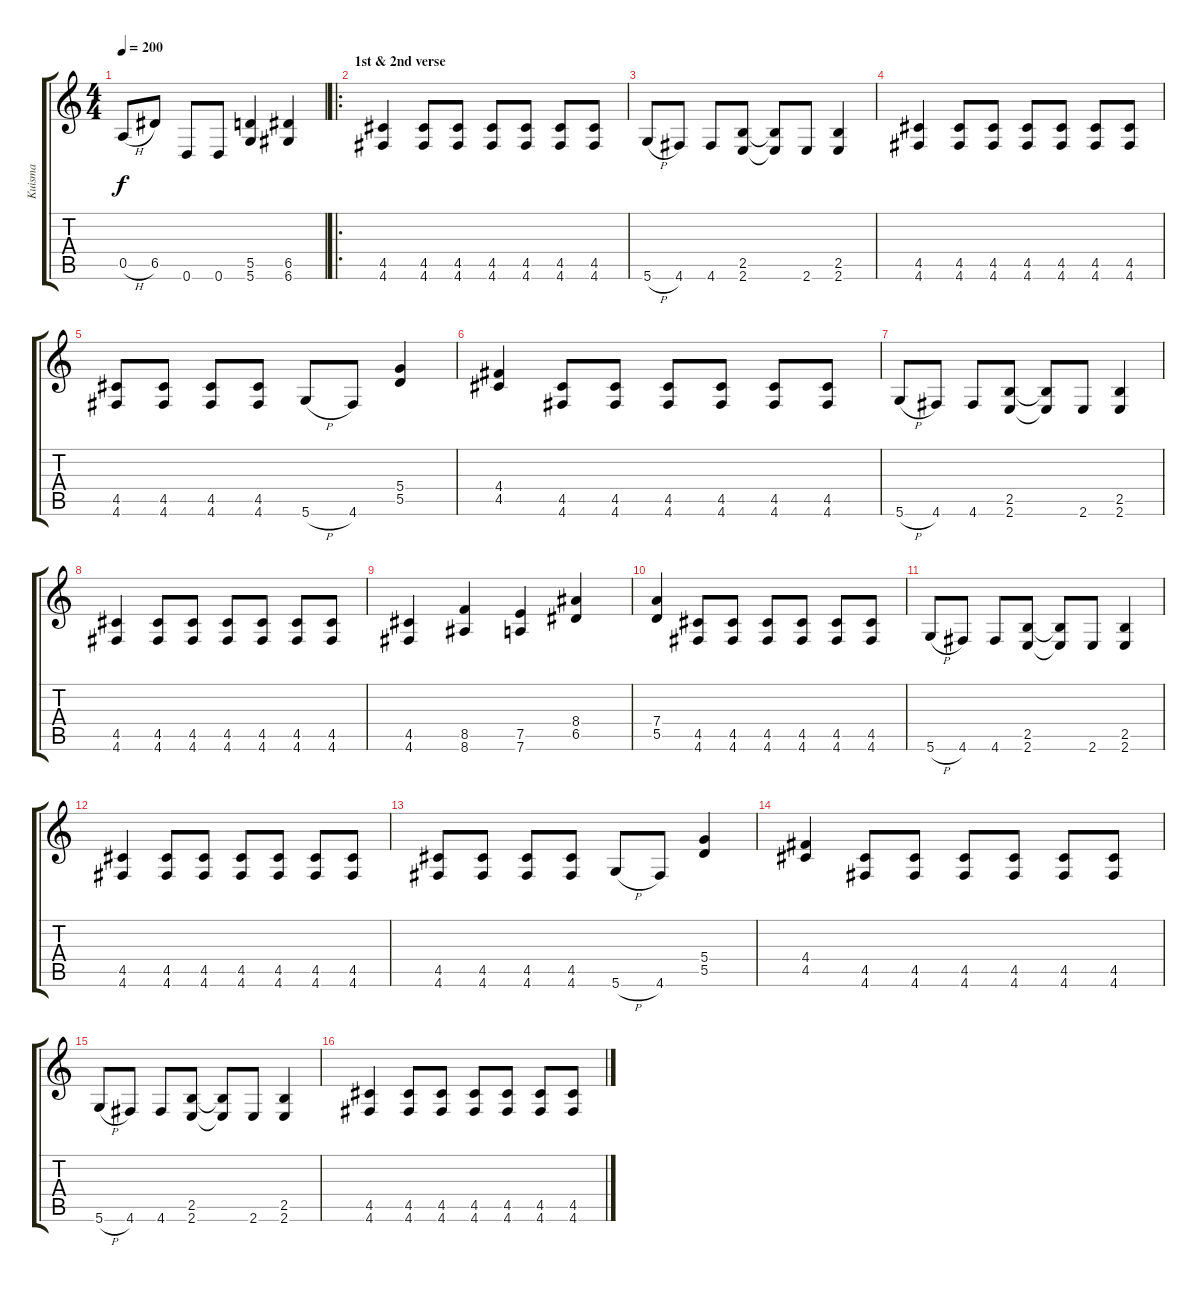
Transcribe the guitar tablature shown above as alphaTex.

\track ("Kuisma" "Kuisma") {instrument distortionguitar}
\staff {score tabs}
\tuning (E4 B3 G3 D3 A2 D2) {hide}
\ts (4 4)
\tempo 200
\clef g2
\ks c
0.5{h}.8{dy f} 6.5.8 0.6.8 0.6.8 (5.5 5.6).4 (6.5 6.6).4 |
\ro
\section ("" "1st & 2nd verse")
(4.5 4.6).4 (4.5 4.6).8 (4.5 4.6).8 (4.5 4.6).8 (4.5 4.6).8 (4.5 4.6).8 (4.5 4.6).8 |
5.6{h}.8 4.6.8 4.6.8 (2.5 2.6).8 (2.5{t} 2.6{t}).8 2.6.8 (2.5 2.6).4 |
(4.5 4.6).4 (4.5 4.6).8 (4.5 4.6).8 (4.5 4.6).8 (4.5 4.6).8 (4.5 4.6).8 (4.5 4.6).8 |
(4.5 4.6).8 (4.5 4.6).8 (4.5 4.6).8 (4.5 4.6).8 5.6{h}.8 4.6.8 (5.4 5.5).4 |
(4.4 4.5).4 (4.5 4.6).8 (4.5 4.6).8 (4.5 4.6).8 (4.5 4.6).8 (4.5 4.6).8 (4.5 4.6).8 |
5.6{h}.8 4.6.8 4.6.8 (2.5 2.6).8 (2.5{t} 2.6{t}).8 2.6.8 (2.5 2.6).4 |
(4.5 4.6).4 (4.5 4.6).8 (4.5 4.6).8 (4.5 4.6).8 (4.5 4.6).8 (4.5 4.6).8 (4.5 4.6).8 |
(4.5 4.6).4 (8.5 8.6).4 (7.5 7.6).4 (8.4 6.5).4 |
(7.4 5.5).4 (4.5 4.6).8 (4.5 4.6).8 (4.5 4.6).8 (4.5 4.6).8 (4.5 4.6).8 (4.5 4.6).8 |
5.6{h}.8 4.6.8 4.6.8 (2.5 2.6).8 (2.5{t} 2.6{t}).8 2.6.8 (2.5 2.6).4 |
(4.5 4.6).4 (4.5 4.6).8 (4.5 4.6).8 (4.5 4.6).8 (4.5 4.6).8 (4.5 4.6).8 (4.5 4.6).8 |
(4.5 4.6).8 (4.5 4.6).8 (4.5 4.6).8 (4.5 4.6).8 5.6{h}.8 4.6.8 (5.4 5.5).4 |
(4.4 4.5).4 (4.5 4.6).8 (4.5 4.6).8 (4.5 4.6).8 (4.5 4.6).8 (4.5 4.6).8 (4.5 4.6).8 |
5.6{h}.8 4.6.8 4.6.8 (2.5 2.6).8 (2.5{t} 2.6{t}).8 2.6.8 (2.5 2.6).4 |
(4.5 4.6).4 (4.5 4.6).8 (4.5 4.6).8 (4.5 4.6).8 (4.5 4.6).8 (4.5 4.6).8 (4.5 4.6).8
